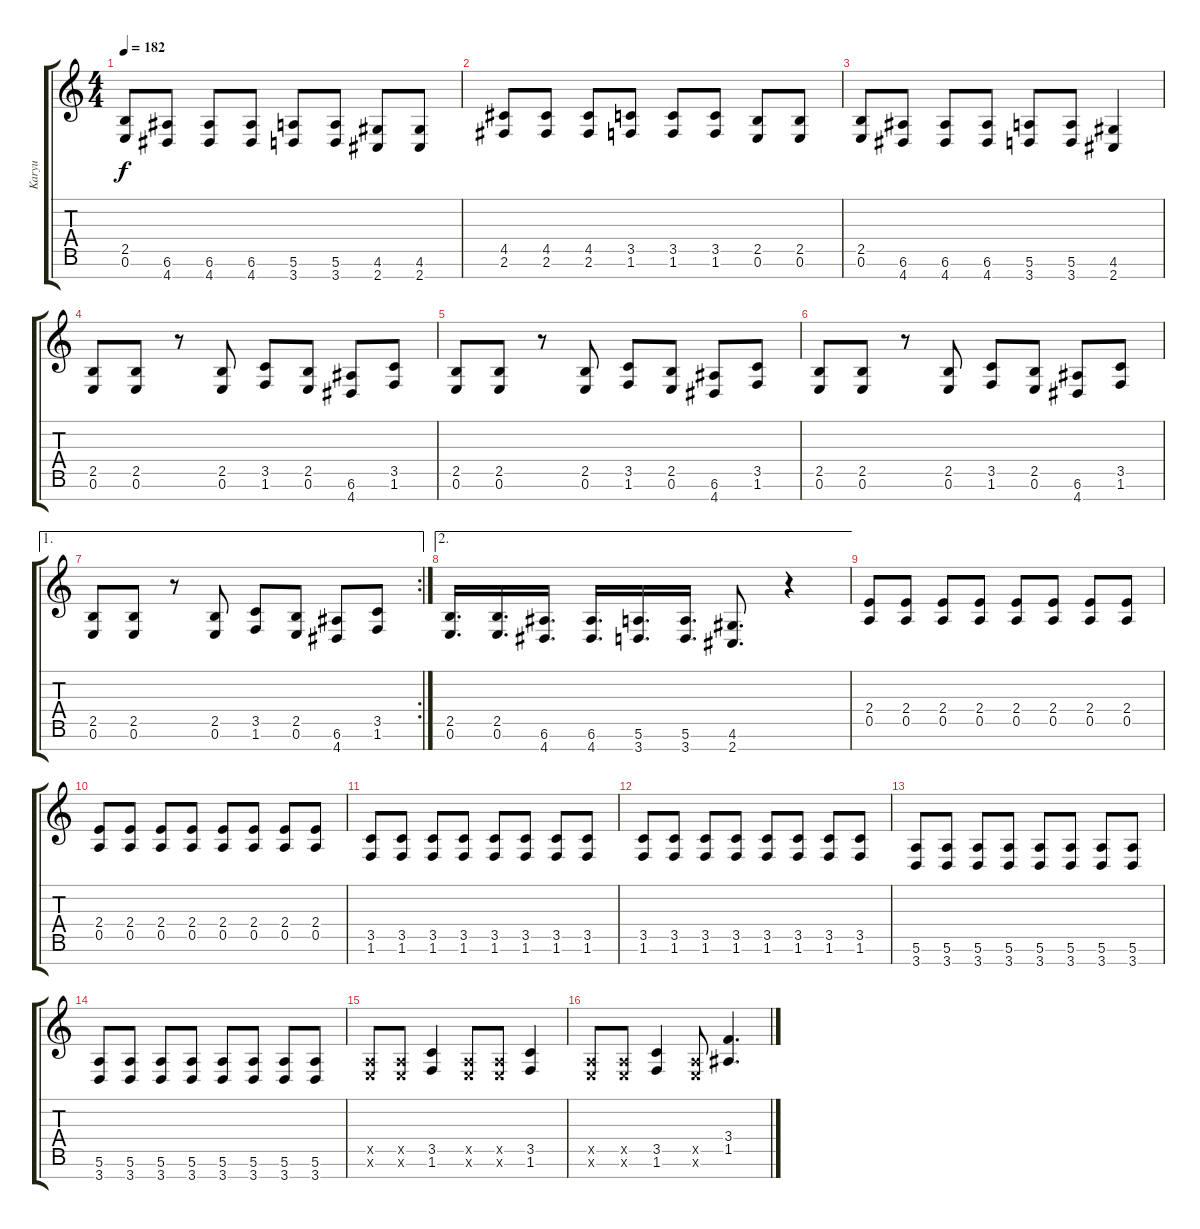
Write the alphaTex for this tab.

\track ("Karyu" "Karyu") {instrument overdrivenguitar}
\staff {score tabs}
\tuning (E4 B3 G3 D3 A2 E2 B1) {hide}
\ts (4 4)
\tempo 182
\clef g2
\ks c
(2.5 0.6).8{dy f} (6.6 4.7).8 (6.6 4.7).8 (6.6 4.7).8 (5.6 3.7).8 (5.6 3.7).8 (4.6 2.7).8 (4.6 2.7).8 |
(4.5 2.6).8 (4.5 2.6).8 (4.5 2.6).8 (3.5 1.6).8 (3.5 1.6).8 (3.5 1.6).8 (2.5 0.6).8 (2.5 0.6).8 |
(2.5 0.6).8 (6.6 4.7).8 (6.6 4.7).8 (6.6 4.7).8 (5.6 3.7).8 (5.6 3.7).8 (4.6 2.7).4 |
(2.5 0.6).8 (2.5 0.6).8 r.8 (2.5 0.6).8 (3.5 1.6).8 (2.5 0.6).8 (6.6 4.7).8 (3.5 1.6).8 |
(2.5 0.6).8 (2.5 0.6).8 r.8 (2.5 0.6).8 (3.5 1.6).8 (2.5 0.6).8 (6.6 4.7).8 (3.5 1.6).8 |
(2.5 0.6).8 (2.5 0.6).8 r.8 (2.5 0.6).8 (3.5 1.6).8 (2.5 0.6).8 (6.6 4.7).8 (3.5 1.6).8 |
\ae 1
\rc 2
(2.5 0.6).8 (2.5 0.6).8 r.8 (2.5 0.6).8 (3.5 1.6).8 (2.5 0.6).8 (6.6 4.7).8 (3.5 1.6).8 |
\ae 2
(2.5 0.6).16{d} (2.5 0.6).16{d} (6.6 4.7).16{d} (6.6 4.7).16{d} (5.6 3.7).16{d} (5.6 3.7).16{d} (4.6 2.7).8{d} r.4 |
(2.4 0.5).8 (2.4 0.5).8 (2.4 0.5).8 (2.4 0.5).8 (2.4 0.5).8 (2.4 0.5).8 (2.4 0.5).8 (2.4 0.5).8 |
(2.4 0.5).8 (2.4 0.5).8 (2.4 0.5).8 (2.4 0.5).8 (2.4 0.5).8 (2.4 0.5).8 (2.4 0.5).8 (2.4 0.5).8 |
(3.5 1.6).8 (3.5 1.6).8 (3.5 1.6).8 (3.5 1.6).8 (3.5 1.6).8 (3.5 1.6).8 (3.5 1.6).8 (3.5 1.6).8 |
(3.5 1.6).8 (3.5 1.6).8 (3.5 1.6).8 (3.5 1.6).8 (3.5 1.6).8 (3.5 1.6).8 (3.5 1.6).8 (3.5 1.6).8 |
(5.6 3.7).8 (5.6 3.7).8 (5.6 3.7).8 (5.6 3.7).8 (5.6 3.7).8 (5.6 3.7).8 (5.6 3.7).8 (5.6 3.7).8 |
(5.6 3.7).8 (5.6 3.7).8 (5.6 3.7).8 (5.6 3.7).8 (5.6 3.7).8 (5.6 3.7).8 (5.6 3.7).8 (5.6 3.7).8 |
(0.5{x} 0.6{x}).8 (0.5{x} 0.6{x}).8 (3.5 1.6).4 (0.5{x} 0.6{x}).8 (0.5{x} 0.6{x}).8 (3.5 1.6).4 |
(0.5{x} 0.6{x}).8 (0.5{x} 0.6{x}).8 (3.5 1.6).4 (0.5{x} 0.6{x}).8 (3.4 1.5).4{d}
